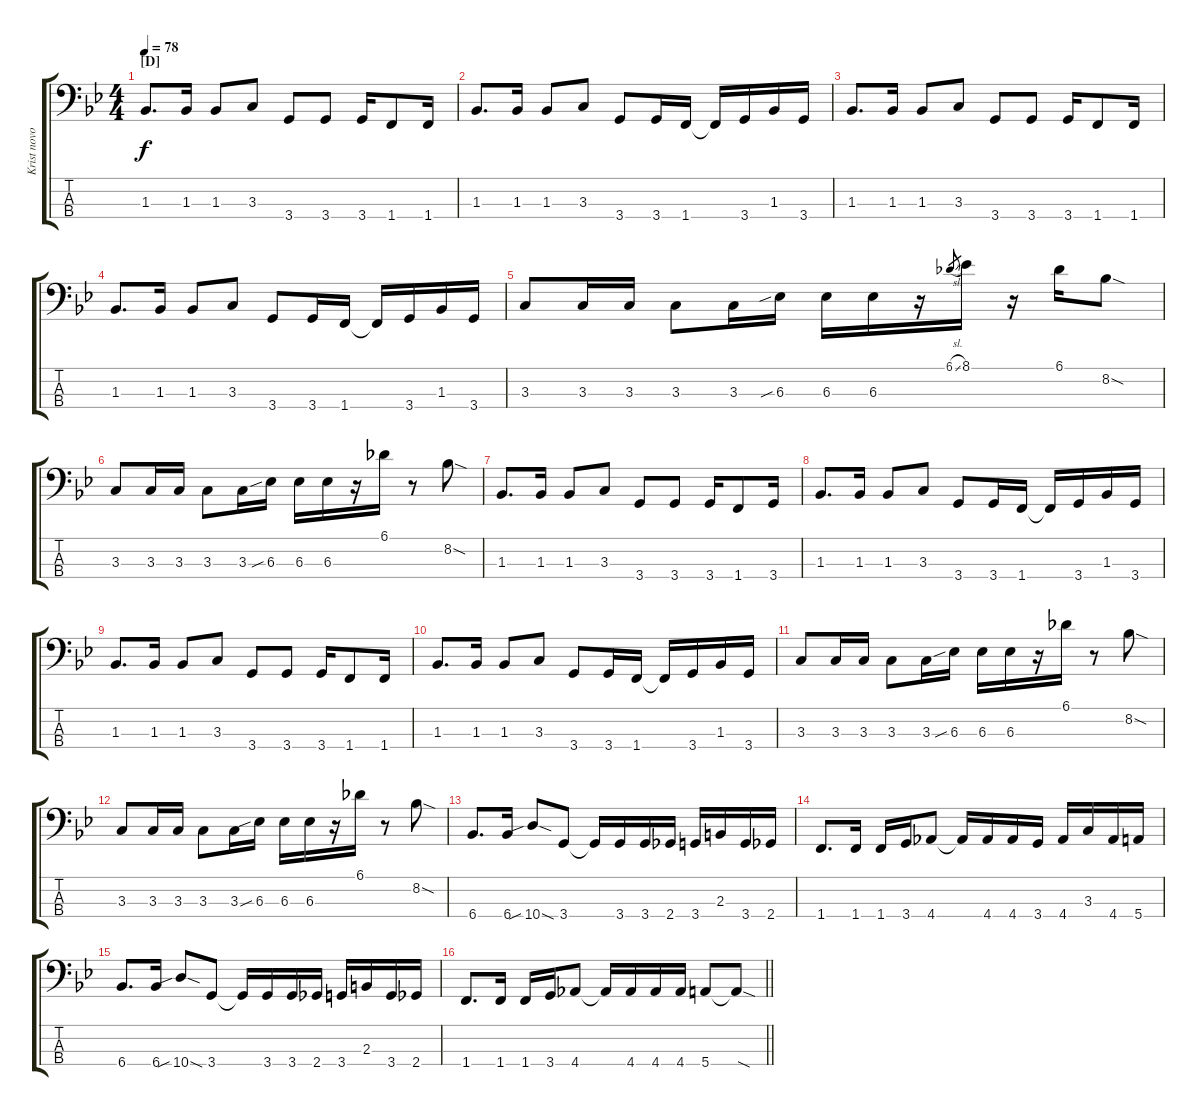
\track ("Krist novoselic" "Krist novo") {instrument electricbasspick}
\staff {score tabs}
\tuning (G2 D2 A1 E1) {hide}
\ts (4 4)
\section ("" "[D]")
\tempo 78
\clef f4
\ks bb
1.3.8{d dy f} 1.3.16 1.3.8 3.3.8 3.4.8 3.4.8 3.4.16 1.4.8 1.4.16 |
1.3.8{d} 1.3.16 1.3.8 3.3.8 3.4.8 3.4.16 1.4.16 1.4{t}.16 3.4.16 1.3.16 3.4.16 |
1.3.8{d} 1.3.16 1.3.8 3.3.8 3.4.8 3.4.8 3.4.16 1.4.8 1.4.16 |
1.3.8{d} 1.3.16 1.3.8 3.3.8 3.4.8 3.4.16 1.4.16 1.4{t}.16 3.4.16 1.3.16 3.4.16 |
3.3.8 3.3.16 3.3.16 3.3.8 3.3.16 6.3{sib}.16 6.3.16 6.3.16 r.16 6.1{sl}.8{gr} 8.1.16 r.16 6.1.16 8.2{sod}.8 |
3.3.8 3.3.16 3.3.16 3.3.8 3.3.16 6.3{sib}.16 6.3.16 6.3.16 r.16 6.1.16 r.8 8.2{sod}.8 |
1.3.8{d} 1.3.16 1.3.8 3.3.8 3.4.8 3.4.8 3.4.16 1.4.8 3.4.16 |
1.3.8{d} 1.3.16 1.3.8 3.3.8 3.4.8 3.4.16 1.4.16 1.4{t}.16 3.4.16 1.3.16 3.4.16 |
1.3.8{d} 1.3.16 1.3.8 3.3.8 3.4.8 3.4.8 3.4.16 1.4.8 1.4.16 |
1.3.8{d} 1.3.16 1.3.8 3.3.8 3.4.8 3.4.16 1.4.16 1.4{t}.16 3.4.16 1.3.16 3.4.16 |
3.3.8 3.3.16 3.3.16 3.3.8 3.3.16 6.3{sib}.16 6.3.16 6.3.16 r.16 6.1.16 r.8 8.2{sod}.8 |
3.3.8 3.3.16 3.3.16 3.3.8 3.3.16 6.3{sib}.16 6.3.16 6.3.16 r.16 6.1.16 r.8 8.2{sod}.8 |
6.4.8{d} 6.4.16 10.4{sib sod}.8 3.4.8 3.4{t}.16 3.4.16 3.4.16 2.4.16 3.4.16 2.3.16 3.4.16 2.4.16 |
1.4.8{d} 1.4.16 1.4.16 3.4.16 4.4.8 4.4{t}.16 4.4.16 4.4.16 3.4.16 4.4.16 3.3.16 4.4.16 5.4.16 |
6.4.8{d} 6.4.16 10.4{sib sod}.8 3.4.8 3.4{t}.16 3.4.16 3.4.16 2.4.16 3.4.16 2.3.16 3.4.16 2.4.16 |
\barLineRight lightlight
1.4.8{d} 1.4.16 1.4.16 3.4.16 4.4.8 4.4{t}.16 4.4.16 4.4.16 4.4.16 5.4.8 5.4{sod t}.8
